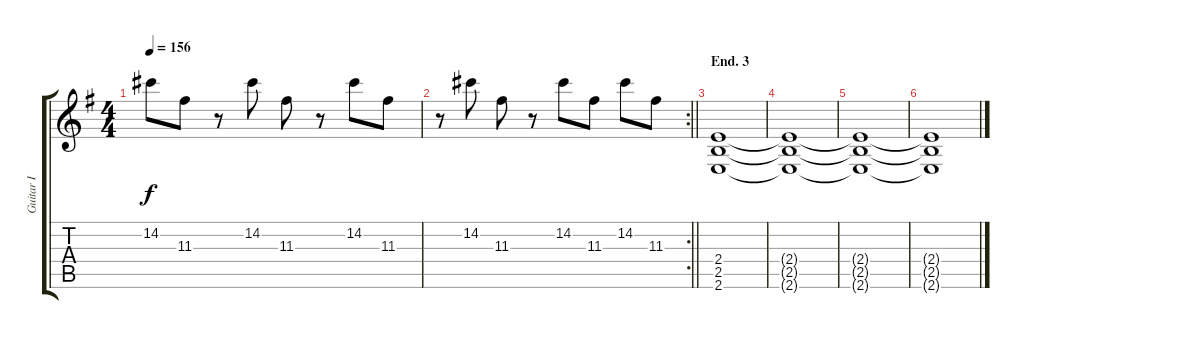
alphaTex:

\track ("Guitar I" "Guitar I") {instrument distortionguitar}
\staff {score tabs}
\tuning (E4 B3 G3 D3 A2 D2) {hide}
\ts (4 4)
\tempo 156
\clef g2
\ks eminor
14.2.8{dy f} 11.3.8 r.8 14.2.8 11.3.8 r.8 14.2.8 11.3.8 |
\rc 2
\barLineRight lightlight
r.8 14.2.8 11.3.8 r.8 14.2.8 11.3.8 14.2.8 11.3.8 |
\section ("" "End. 3")
(2.4 2.5 2.6).1 |
(2.4{t} 2.5{t} 2.6{t}).1 |
(2.4{t} 2.5{t} 2.6{t}).1 |
(2.4{t} 2.5{t} 2.6{t}).1
